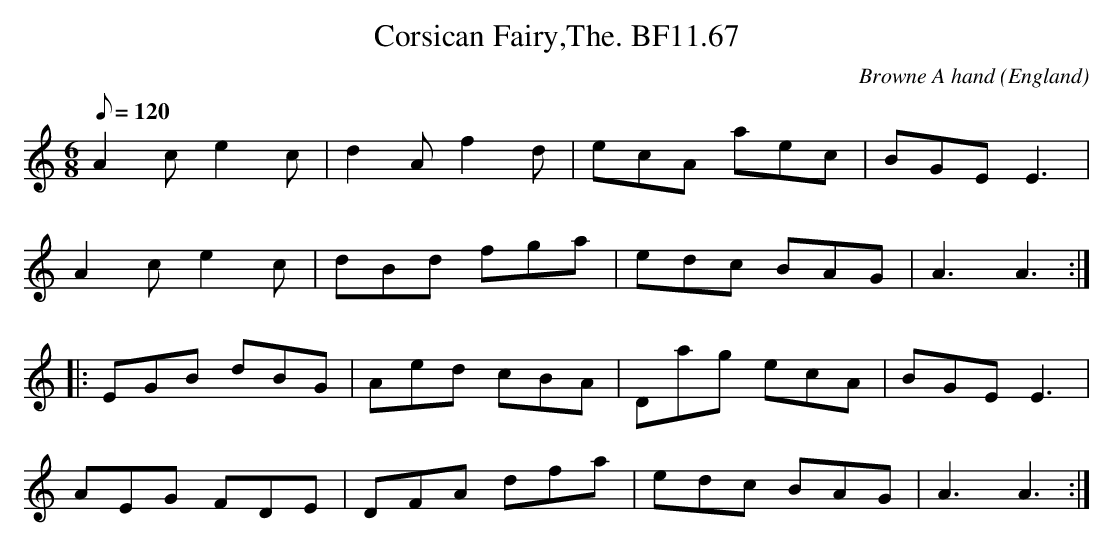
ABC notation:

X:1
T:Corsican Fairy,The. BF11.67
M:6/8
L:1/8
Q:120
C:Browne A hand
O:England
K:C
A2ce2c|d2Af2d|ecA aec|BGEE3|!A2ce2c|dBd fga|edc BAG|A3A3:|!
|:EGB dBG|Aed cBA|Dag ecA|BGEE3|!AEG FDE|DFA dfa|edc BAG|A3A3:|]
